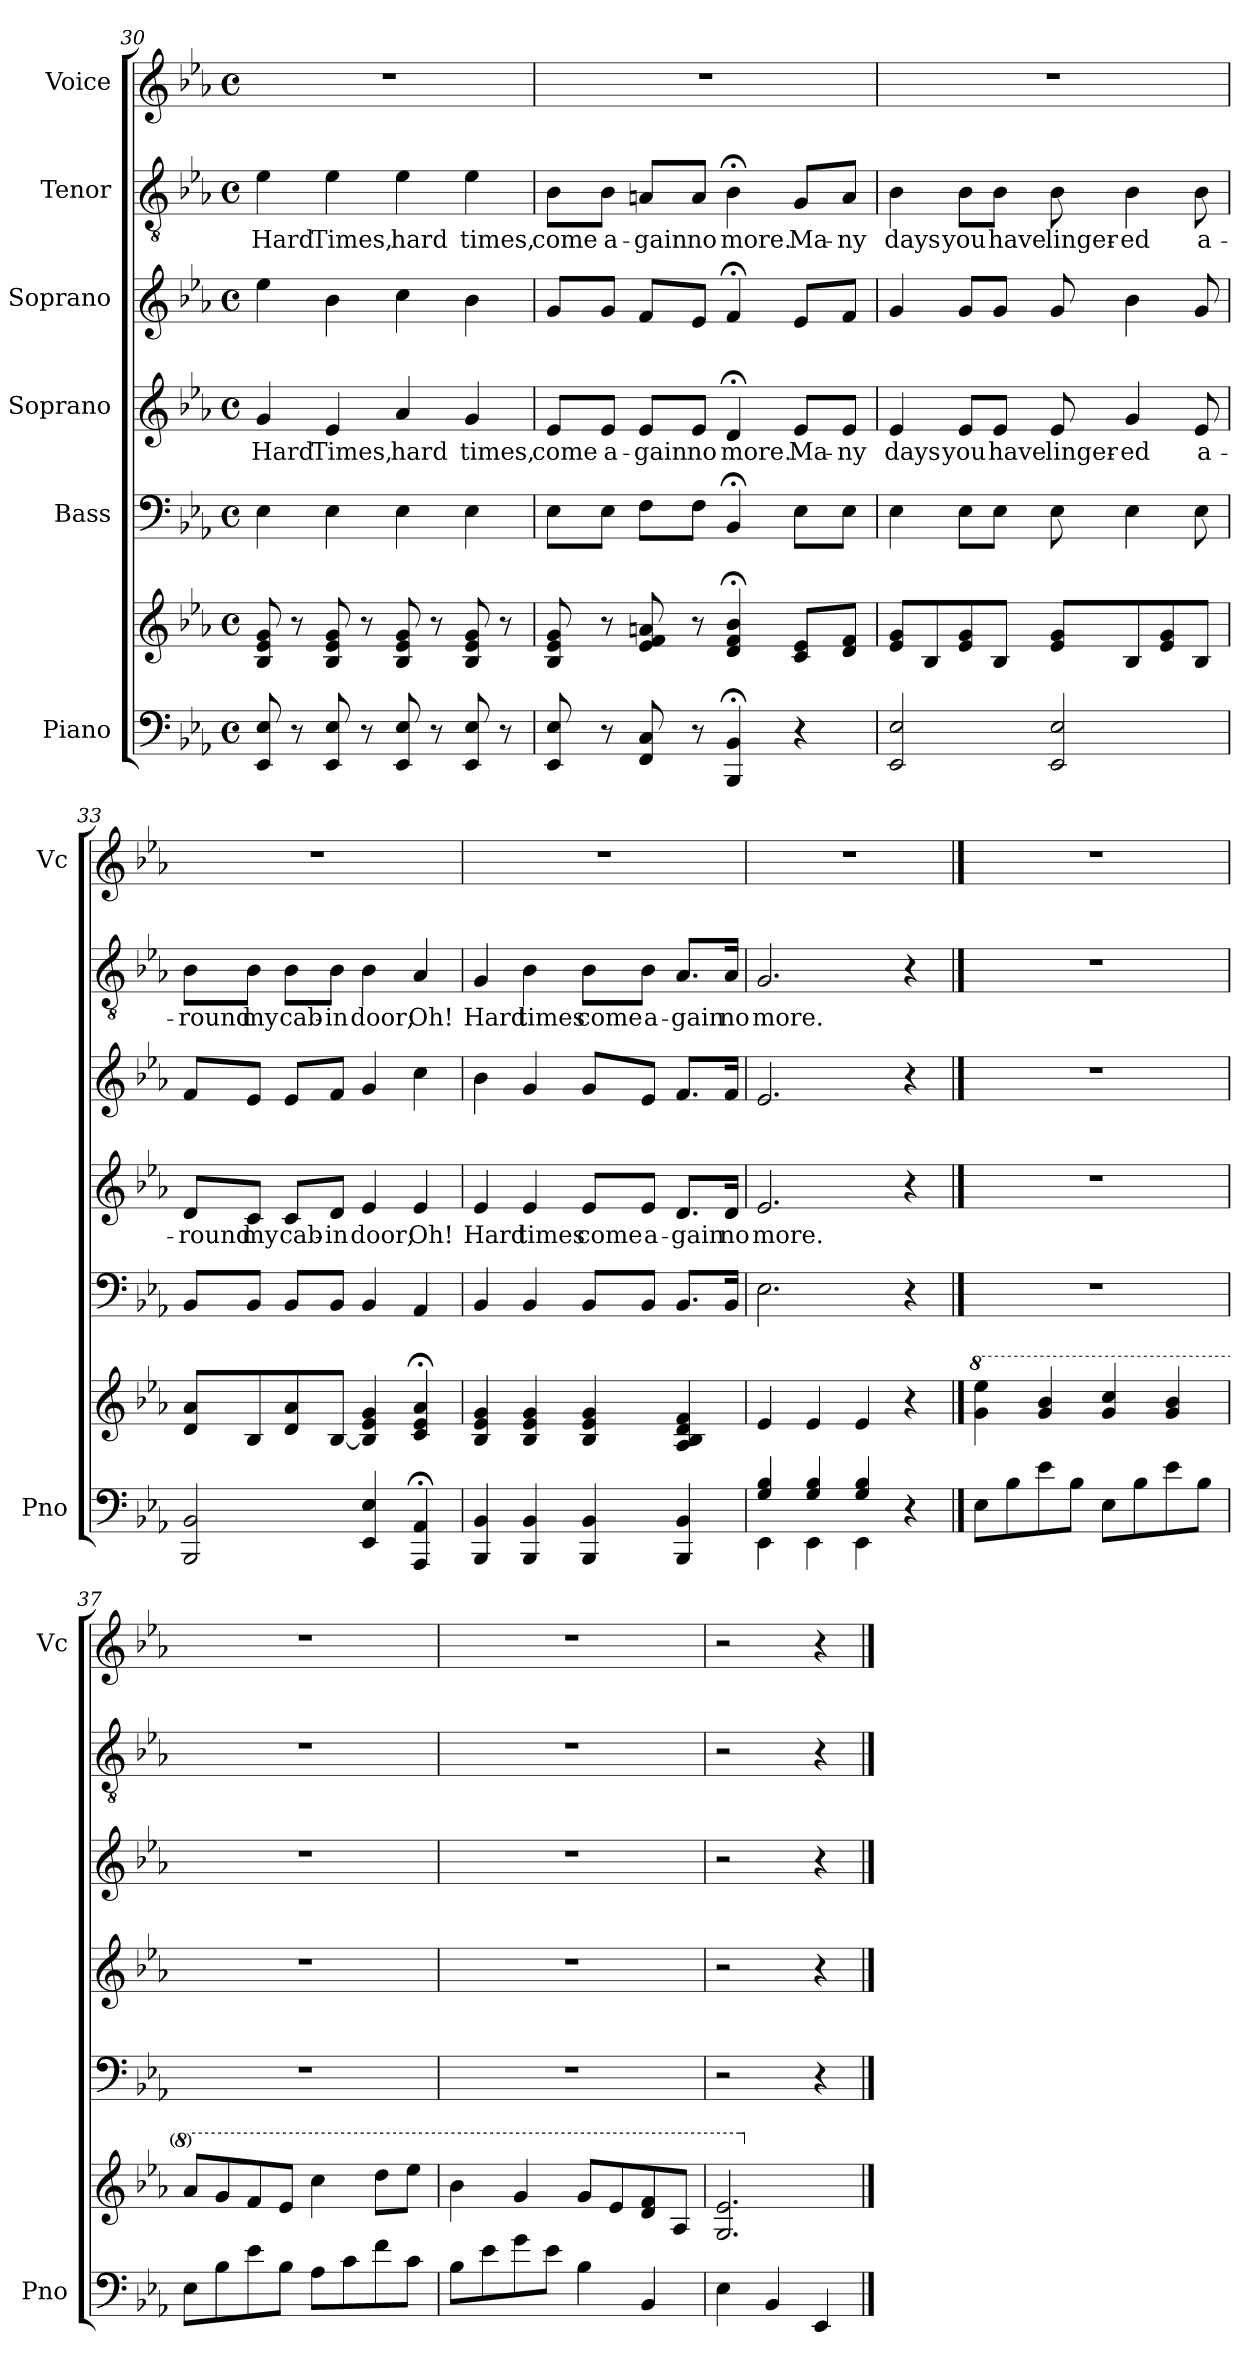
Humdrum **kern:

**kern	**kern	**kern	**kern	**text	**kern	**kern	**text	**kern
*part6	*part6	*part5	*part4	*part4	*part3	*part2	*part2	*part1
*staff7	*staff6	*staff5	*staff4	*staff4	*staff3	*staff2	*staff2	*staff1
*I"Piano	*	*I"Bass	*I"Soprano	*	*I"Soprano	*I"Tenor	*	*I"Voice
*I'Pno	*	*	*	*	*	*	*	*I'Vc
*clefF4	*clefG2	*clefF4	*clefG2	*	*clefG2	*clefGv2	*	*clefG2
*k[b-e-a-]	*k[b-e-a-]	*k[b-e-a-]	*k[b-e-a-]	*	*k[b-e-a-]	*k[b-e-a-]	*	*k[b-e-a-]
*M4/4	*M4/4	*M4/4	*M4/4	*	*M4/4	*M4/4	*	*M4/4
*met(c)	*met(c)	*met(c)	*met(c)	*	*met(c)	*met(c)	*	*met(c)
=30	=30	=30	=30	=30	=30	=30	=30	=30
!	!	!	!	!LO:LY:b	!	!	!LO:LY:b	!
8EE-/ 8E-/	8B-/ 8e-/ 8g/	4E-\	4g/	Hard	4ee-\	4e-\	Hard	1r
8r	8r	.	.	.	.	.	.	.
!	!	!	!	!LO:LY:b	!	!	!LO:LY:b	!
8EE-/ 8E-/	8B-/ 8e-/ 8g/	4E-\	4e-/	Times,	4b-\	4e-\	Times,	.
8r	8r	.	.	.	.	.	.	.
!	!	!	!	!LO:LY:b	!	!	!LO:LY:b	!
8EE-/ 8E-/	8B-/ 8e-/ 8g/	4E-\	4a-/	hard	4cc\	4e-\	hard	.
8r	8r	.	.	.	.	.	.	.
!	!	!	!	!LO:LY:b	!	!	!LO:LY:b	!
8EE-/ 8E-/	8B-/ 8e-/ 8g/	4E-\	4g/	times,	4b-\	4e-\	times,	.
8r	8r	.	.	.	.	.	.	.
=31	=31	=31	=31	=31	=31	=31	=31	=31
!	!	!	!	!LO:LY:b	!	!	!LO:LY:b	!
8EE-/ 8E-/	8B-/ 8e-/ 8g/	8E-\L	8e-/L	come	8g/L	8B-\L	come	1r
!	!	!	!	!LO:LY:b	!	!	!LO:LY:b	!
8r	8r	8E-\J	8e-/J	a-	8g/J	8B-\J	a-	.
!	!	!	!	!LO:LY:b	!	!	!LO:LY:b	!
8FF/ 8C/	8e-/ 8f/ 8an/	8F\L	8e-/L	gain	8f/L	8An/L	gain	.
!	!	!	!	!LO:LY:b	!	!	!LO:LY:b	!
8r	8r	8F\J	8e-/J	no	8e-/J	8A/J	no	.
!	!	!	!	!LO:LY:b	!	!	!LO:LY:b	!
4BBB-/;< 4BB-/;<	4d/;< 4f/;< 4b-/;<	4BB-;</	4d;</	more.	4f;</	4B-;<\	more.	.
!	!	!	!	!LO:LY:b	!	!	!LO:LY:b	!
4r	8c/ 8e-/L	8E-\L	8e-/L	Ma-	8e-/L	8G/L	Ma-	.
!	!	!	!	!LO:LY:b	!	!	!LO:LY:b	!
.	8d/ 8f/J	8E-\J	8e-/J	ny	8f/J	8A/J	ny	.
!!LO:LB:g=z
=32	=32	=32	=32	=32	=32	=32	=32	=32
!	!	!	!	!LO:LY:b	!	!	!LO:LY:b	!
2EE-/ 2E-/	8e-/ 8g/L	4E-\	4e-/	days	4g/	4B-\	days	1r
.	8B-/	.	.	.	.	.	.	.
!	!	!	!	!LO:LY:b	!	!	!LO:LY:b	!
.	8e-/ 8g/	8E-\L	8e-/L	you	8g/L	8B-\L	you	.
!	!	!	!	!LO:LY:b	!	!	!LO:LY:b	!
.	8B-/J	8E-\J	8e-/J	have	8g/J	8B-\J	have	.
!	!	!	!	!LO:LY:b	!	!	!LO:LY:b	!
2EE-/ 2E-/	8e-/ 8g/L	8E-\	8e-/	linger-	8g/	8B-\	linger-	.
!	!	!	!	!LO:LY:b	!	!	!LO:LY:b	!
.	8B-/	4E-\	4g/	ed	4b-\	4B-\	ed	.
.	8e-/ 8g/	.	.	.	.	.	.	.
!	!	!	!	!LO:LY:b	!	!	!LO:LY:b	!
.	8B-/J	8E-\	8e-/	a-	8g/	8B-\	a-	.
=33	=33	=33	=33	=33	=33	=33	=33	=33
!	!	!	!	!LO:LY:b	!	!	!LO:LY:b	!
2BBB-/ 2BB-/	8d/ 8a-/L	8BB-/L	8d/L	round	8f/L	8B-\L	round	1r
!	!	!	!	!LO:LY:b	!	!	!LO:LY:b	!
.	8B-/	8BB-/J	8c/J	my	8e-/J	8B-\J	my	.
!	!	!	!	!LO:LY:b	!	!	!LO:LY:b	!
.	8d/ 8a-/	8BB-/L	8c/L	cab-	8e-/L	8B-\L	cab-	.
!	!	!	!	!LO:LY:b	!	!	!LO:LY:b	!
.	[8B-/J	8BB-/J	8d/J	in	8f/J	8B-\J	in	.
!	!	!	!	!LO:LY:b	!	!	!LO:LY:b	!
4EE-/ 4E-/	4B-/] 4e-/ 4g/	4BB-/	4e-/	door;	4g/	4B-\	door;	.
!	!	!	!	!LO:LY:b	!	!	!LO:LY:b	!
4AAA-/;< 4AA-/;<	4c/;< 4e-/;< 4a-/;<	4AA-/	4e-/	Oh!	4cc\	4A-/	Oh!	.
=34	=34	=34	=34	=34	=34	=34	=34	=34
!	!	!	!	!LO:LY:b	!	!	!LO:LY:b	!
4BBB-/ 4BB-/	4B-/ 4e-/ 4g/	4BB-/	4e-/	Hard	4b-\	4G/	Hard	1r
!	!	!	!	!LO:LY:b	!	!	!LO:LY:b	!
4BBB-/ 4BB-/	4B-/ 4e-/ 4g/	4BB-/	4e-/	times	4g/	4B-\	times	.
!	!	!	!	!LO:LY:b	!	!	!LO:LY:b	!
4BBB-/ 4BB-/	4B-/ 4e-/ 4g/	8BB-/L	8e-/L	come	8g/L	8B-\L	come	.
!	!	!	!	!LO:LY:b	!	!	!LO:LY:b	!
.	.	8BB-/J	8e-/J	a-	8e-/J	8B-\J	a-	.
!	!	!	!	!LO:LY:b	!	!	!LO:LY:b	!
4BBB-/ 4BB-/	4A-/ 4B-/ 4d/ 4f/	8.BB-/L	8.d/L	gain	8.f/L	8.A-/L	gain	.
!	!	!	!	!LO:LY:b	!	!	!LO:LY:b	!
.	.	16BB-/Jk	16d/Jk	no	16f/Jk	16A-/Jk	no	.
=35	=35	=35	=35	=35	=35	=35	=35	=35
*^	*	*	*	*	*	*	*	*
!	!	!	!	!	!LO:LY:b	!	!	!LO:LY:b	!
4G/ 4B-/	4EE-\	4e-/	2.E-\	2.e-/	more.	2.e-/	2.G/	more.	1r
4G/ 4B-/	4EE-\	4e-/	.	.	.	.	.	.	.
4G/ 4B-/	4EE-\	4e-/	.	.	.	.	.	.	.
4r	4ryy	4r	4r	4r	.	4r	4r	.	.
*v	*v	*	*	*	*	*	*	*	*
!!LO:LB:g=z
==36	==36	==36	==36	==36	==36	==36	==36	==36
*	*8va	*	*	*	*	*	*	*
8E-\L	4gg\ 4eee-\	1r	1r	.	1r	1r	.	1r
8B-\	.	.	.	.	.	.	.	.
8e-\	4gg/ 4bb-/	.	.	.	.	.	.	.
8B-\J	.	.	.	.	.	.	.	.
8E-\L	4gg/ 4ccc/	.	.	.	.	.	.	.
8B-\	.	.	.	.	.	.	.	.
8e-\	4gg/ 4bb-/	.	.	.	.	.	.	.
8B-\J	.	.	.	.	.	.	.	.
=37	=37	=37	=37	=37	=37	=37	=37	=37
8E-\L	8aa-/L	1r	1r	.	1r	1r	.	1r
8B-\	8gg/	.	.	.	.	.	.	.
8e-\	8ff/	.	.	.	.	.	.	.
8B-\J	8ee-/J	.	.	.	.	.	.	.
8A-\L	4ccc\	.	.	.	.	.	.	.
8c\	.	.	.	.	.	.	.	.
8f\	8ddd\L	.	.	.	.	.	.	.
8c\J	8eee-\J	.	.	.	.	.	.	.
=38	=38	=38	=38	=38	=38	=38	=38	=38
8B-\L	4bb-\	1r	1r	.	1r	1r	.	1r
8e-\	.	.	.	.	.	.	.	.
8g\	4gg/	.	.	.	.	.	.	.
8e-\J	.	.	.	.	.	.	.	.
4B-\	8gg/L	.	.	.	.	.	.	.
.	8ee-/	.	.	.	.	.	.	.
4BB-/	8dd/ 8ff/	.	.	.	.	.	.	.
.	8a-/J	.	.	.	.	.	.	.
=39	=39	=39	=39	=39	=39	=39	=39	=39
4E-\	2.g/ 2.ee-/	2r	2r	.	2r	2r	.	2r
4BB-/	.	.	.	.	.	.	.	.
4EE-/	.	4r	4r	.	4r	4r	.	4r
*	*X8va	*	*	*	*	*	*	*
==	==	==	==	==	==	==	==	==
*-	*-	*-	*-	*-	*-	*-	*-	*-
